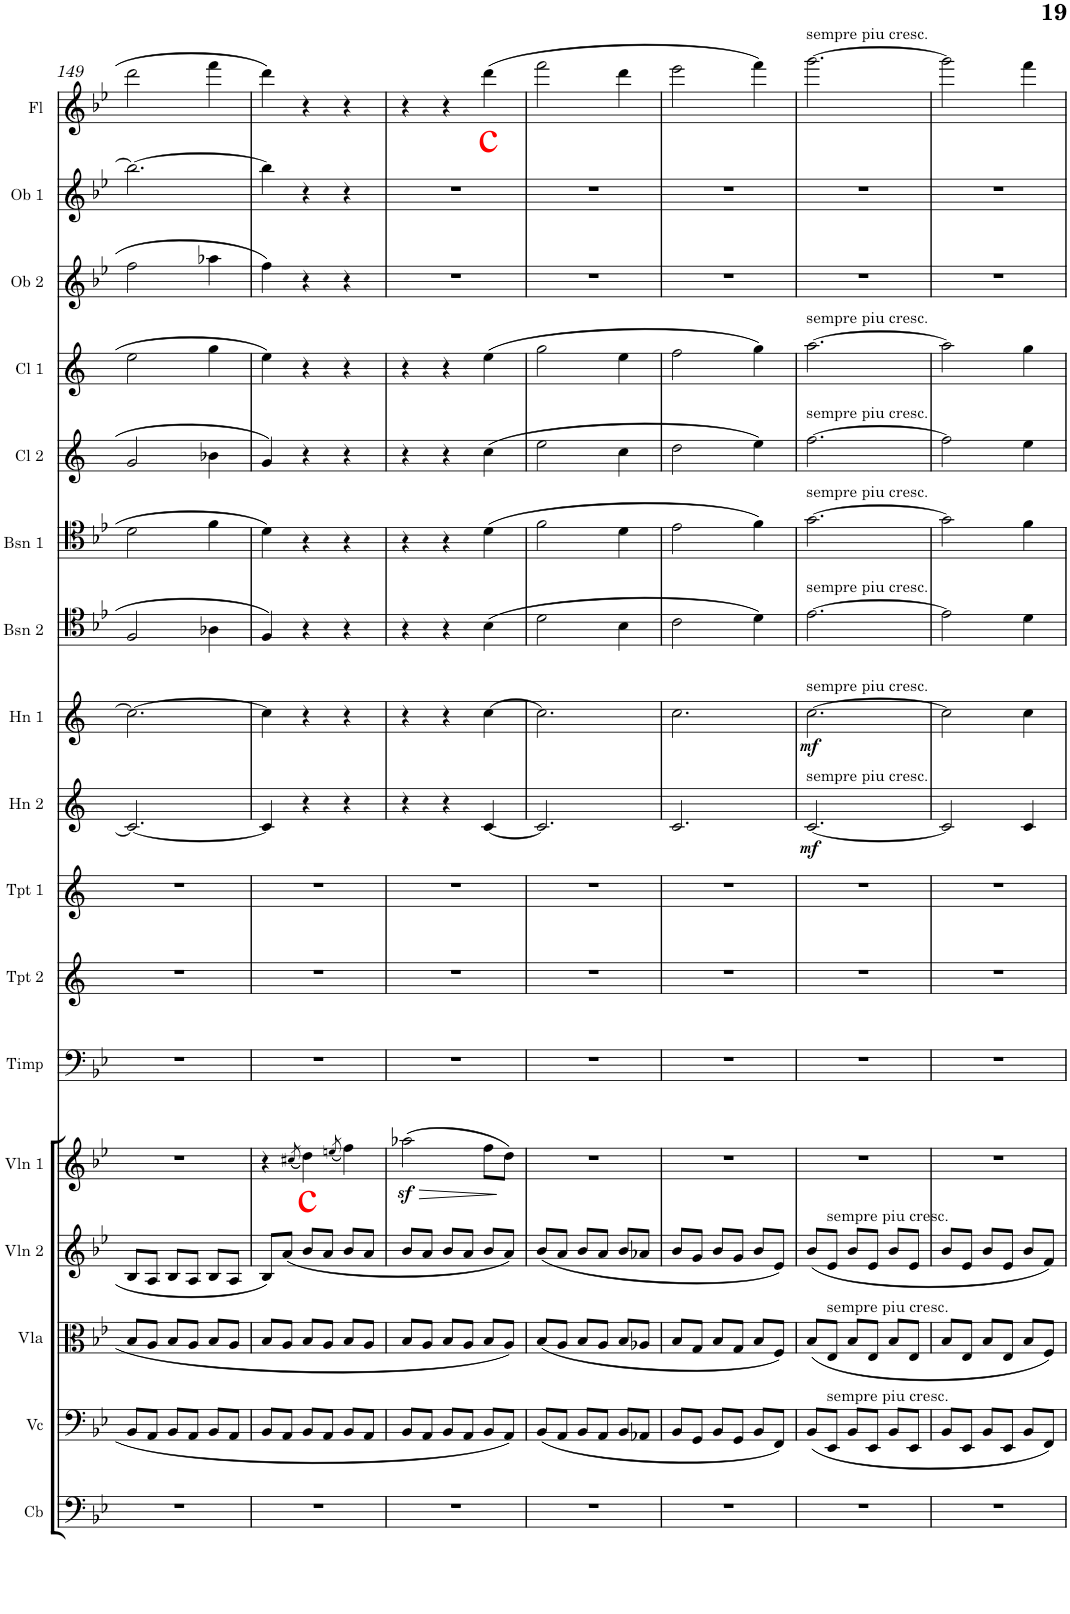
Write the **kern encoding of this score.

**kern	**kern	**kern	**kern	**kern	**text	**dynam	**kern	**kern	**kern	**kern	**dynam	**kern	**dynam	**kern	**kern	**kern	**kern	**kern	**kern	**kern	**text
*part17	*part16	*part15	*part14	*part13	*part13	*part13	*part12	*part11	*part10	*part9	*part9	*part8	*part8	*part7	*part6	*part5	*part4	*part3	*part2	*part1	*part1
*staff17	*staff16	*staff15	*staff14	*staff13	*staff13	*staff13	*staff12	*staff11	*staff10	*staff9	*staff9	*staff8	*staff8	*staff7	*staff6	*staff5	*staff4	*staff3	*staff2	*staff1	*staff1
*I"Contrabass	*I"Violoncello	*I"Viola	*I"Violin 2	*I"Violin 1	*	*	*I"Timpani	*I"Bb Trumpet 2	*I"Bb Trumpet 1	*I"Bb (basso) Horn 2	*	*I"Bb (basso) Horn 1	*	*I"Bassoon 2	*I"Bassoon 1	*I"Bb Clarinet 2	*I"Bb Clarinet 1	*I"Oboe 2	*I"Oboe 1	*I"Flute	*
*I'Cb	*I'Vc	*I'Vla	*I'Vln 2	*I'Vln 1	*	*	*I'Timp	*I'Tpt 2	*I'Tpt 1	*I'Hn 2	*	*I'Hn 1	*	*I'Bsn 2	*I'Bsn 1	*I'Cl 2	*I'Cl 1	*I'Ob 2	*I'Ob 1	*I'Fl	*
!!LO:PB:g=z
*clefF4	*clefF4	*clefC3	*clefG2	*clefG2	*	*	*clefF4	*clefG2	*clefG2	*clefG2	*	*clefG2	*	*clefC4	*clefC4	*clefG2	*clefG2	*clefG2	*clefG2	*clefG2	*
*Trd7c12	*	*	*	*	*	*	*	*Trd1c2	*Trd1c2	*Trd8c14	*	*Trd8c14	*	*	*	*Trd1c2	*Trd1c2	*	*	*	*
*k[b-e-]	*k[b-e-]	*k[b-e-]	*k[b-e-]	*k[b-e-]	*	*	*k[b-e-]	*k[]	*k[]	*k[]	*	*k[]	*	*k[b-e-]	*k[b-e-]	*k[]	*k[]	*k[b-e-]	*k[b-e-]	*k[b-e-]	*
*M3/4	*M3/4	*M3/4	*M3/4	*M3/4	*	*	*M3/4	*M3/4	*M3/4	*M3/4	*	*M3/4	*	*M3/4	*M3/4	*M3/4	*M3/4	*M3/4	*M3/4	*M3/4	*
=149	=149	=149	=149	=149	=149	=149	=149	=149	=149	=149	=149	=149	=149	=149	=149	=149	=149	=149	=149	=149	=149
2.r	8BB-/L	8B-/L	8B-/L	2.r	.	.	2.r	2.r	2.r	2.c/_	.	2.cc\_	.	2F/	2d\	2g/	2ee\	2ff\	2.bb-\_	2ddd\	.
.	8AA/J	8A/J	8A/J	.	.	.	.	.	.	.	.	.	.	.	.	.	.	.	.	.	.
.	8BB-/L	8B-/L	8B-/L	.	.	.	.	.	.	.	.	.	.	.	.	.	.	.	.	.	.
.	8AA/J	8A/J	8A/J	.	.	.	.	.	.	.	.	.	.	.	.	.	.	.	.	.	.
.	8BB-/L	8B-/L	8B-/L	.	.	.	.	.	.	.	.	.	.	4A-X\	4f\	4b-X\	4gg\	4aa-X\	.	4fff\	.
.	8AA/J	8A/J	8A/J	.	.	.	.	.	.	.	.	.	.	.	.	.	.	.	.	.	.
=150	=150	=150	=150	=150	=150	=150	=150	=150	=150	=150	=150	=150	=150	=150	=150	=150	=150	=150	=150	=150	=150
2.r	8BB-/L	8B-/L	8B-/L	4r	.	.	2.r	2.r	2.r	4c/]	.	4cc\]	.	4F/	4d\	4g/	4ee\	4ff\	4bb-\]	4ddd\	.
.	8AA/J	8A/J	(8a/J	.	.	.	.	.	.	.	.	.	.	.	.	.	.	.	.	.	.
.	.	.	.	(8qcc#X/	.	.	.	.	.	.	.	.	.	.	.	.	.	.	.	.	.
!	!	!	!	!	!LO:LY:b:color=#FF0000	!	!	!	!	!	!	!	!	!	!	!	!	!	!	!	!
.	8BB-/L	8B-/L	8b-/L	4dd\)	c	.	.	.	.	4r	.	4r	.	4r	4r	4r	4r	4r	4r	4r	.
.	8AA/J	8A/J	8a/J	.	.	.	.	.	.	.	.	.	.	.	.	.	.	.	.	.	.
.	.	.	.	(8qeen/	.	.	.	.	.	.	.	.	.	.	.	.	.	.	.	.	.
.	8BB-/L	8B-/L	8b-/L	4ff\)	.	.	.	.	.	4r	.	4r	.	4r	4r	4r	4r	4r	4r	4r	.
.	8AA/J	8A/J	8a/J	.	.	.	.	.	.	.	.	.	.	.	.	.	.	.	.	.	.
=151	=151	=151	=151	=151	=151	=151	=151	=151	=151	=151	=151	=151	=151	=151	=151	=151	=151	=151	=151	=151	=151
!	!	!	!	!	!	!LO:HP:b	!	!	!	!	!	!	!	!	!	!	!	!	!	!	!
2.r	8BB-/L	8B-/L	8b-/L	(2aa-Xz<\	.	>	2.r	2.r	2.r	4r	.	4r	.	4r	4r	4r	4r	2.r	2.r	4r	.
.	8AA/J	8A/J	8a/J	.	.	.	.	.	.	.	.	.	.	.	.	.	.	.	.	.	.
.	8BB-/L	8B-/L	8b-/L	.	.	.	.	.	.	4r	.	4r	.	4r	4r	4r	4r	.	.	4r	.
.	8AA/J	8A/J	8a/J	.	.	.	.	.	.	.	.	.	.	.	.	.	.	.	.	.	.
!	!	!	!	!	!	!	!	!	!	!	!	!	!	!	!	!	!	!	!	!	!LO:LY:b:color=#FF0000
.	8BB-/L	8B-/L	8b-/L	8ff\L	.	.	.	.	.	[4c/	.	[4cc\	.	(4B-\	(4d\	(4cc\	(4ee\	.	.	(4ddd\	c
.	8AA/J	8A/J	8a/J)	8dd\J)	.	]	.	.	.	.	.	.	.	.	.	.	.	.	.	.	.
=152	=152	=152	=152	=152	=152	=152	=152	=152	=152	=152	=152	=152	=152	=152	=152	=152	=152	=152	=152	=152	=152
2.r	(8BB-/L	(8B-/L	(8b-/L	2.r	.	.	2.r	2.r	2.r	2.c/]	.	2.cc\]	.	2d\	2f\	2ee\	2gg\	2.r	2.r	2fff\	.
.	8AA/J	8A/J	8a/J	.	.	.	.	.	.	.	.	.	.	.	.	.	.	.	.	.	.
.	8BB-/L	8B-/L	8b-/L	.	.	.	.	.	.	.	.	.	.	.	.	.	.	.	.	.	.
.	8AA/J	8A/J	8a/J	.	.	.	.	.	.	.	.	.	.	.	.	.	.	.	.	.	.
.	8BB-/L	8B-/L	8b-/L	.	.	.	.	.	.	.	.	.	.	4B-\	4d\	4cc\	4ee\	.	.	4ddd\	.
.	8AA-X/J	8A-X/J	8a-X/J	.	.	.	.	.	.	.	.	.	.	.	.	.	.	.	.	.	.
=153	=153	=153	=153	=153	=153	=153	=153	=153	=153	=153	=153	=153	=153	=153	=153	=153	=153	=153	=153	=153	=153
2.r	8BB-/L	8B-/L	8b-/L	2.r	.	.	2.r	2.r	2.r	2.c/	.	2.cc\	.	2c\	2e-\	2dd\	2ff\	2.r	2.r	2eee-\	.
.	8GG/J	8G/J	8g/J	.	.	.	.	.	.	.	.	.	.	.	.	.	.	.	.	.	.
.	8BB-/L	8B-/L	8b-/L	.	.	.	.	.	.	.	.	.	.	.	.	.	.	.	.	.	.
.	8GG/J	8G/J	8g/J	.	.	.	.	.	.	.	.	.	.	.	.	.	.	.	.	.	.
.	8BB-/L	8B-/L	8b-/L	.	.	.	.	.	.	.	.	.	.	4d\)	4f\)	4ee\)	4gg\)	.	.	4fff\)	.
.	8FF/J)	8F/J)	8e-/J)	.	.	.	.	.	.	.	.	.	.	.	.	.	.	.	.	.	.
=154	=154	=154	=154	=154	=154	=154	=154	=154	=154	=154	=154	=154	=154	=154	=154	=154	=154	=154	=154	=154	=154
!	!	!	!	!	!	!	!	!	!	!	!	!	!	!	!	!	!	!	!	!LO:TX:a:t=sempre piu cresc.	!
!	!	!	!	!	!	!	!	!	!	!	!	!	!	!	!	!	!LO:TX:a:t=sempre piu cresc.	!	!	!	!
!	!	!	!	!	!	!	!	!	!	!	!	!	!	!	!	!LO:TX:a:t=sempre piu cresc.	!	!	!	!	!
!	!	!	!	!	!	!	!	!	!	!	!	!	!	!	!LO:TX:a:t=sempre piu cresc.	!	!	!	!	!	!
!	!	!	!	!	!	!	!	!	!	!	!	!	!	!LO:TX:a:t=sempre piu cresc.	!	!	!	!	!	!	!
!	!	!	!	!	!	!	!	!	!	!	!	!LO:TX:a:t=sempre piu cresc.	!	!	!	!	!	!	!	!	!
!	!	!	!	!	!	!	!	!	!	!LO:TX:a:t=sempre piu cresc.	!	!	!	!	!	!	!	!	!	!	!
!	!	!	!	!	!	!	!	!	!	!	!LO:DY:b	!	!LO:DY:b	!	!	!	!	!	!	!	!
2.r	(8BB-/L	(8B-/L	(8b-/L	2.r	.	.	2.r	2.r	2.r	[2.c/	mf	[2.cc\	mf	[2.e-\	[2.g\	[2.ff\	[2.aa\	2.r	2.r	[2.ggg\	.
!	!	!	!LO:TX:a:t=sempre piu cresc.	!	!	!	!	!	!	!	!	!	!	!	!	!	!	!	!	!	!
!	!	!LO:TX:a:t=sempre piu cresc.	!	!	!	!	!	!	!	!	!	!	!	!	!	!	!	!	!	!	!
!	!LO:TX:a:t=sempre piu cresc.	!	!	!	!	!	!	!	!	!	!	!	!	!	!	!	!	!	!	!	!
.	8EE-/J	8E-/J	8e-/J	.	.	.	.	.	.	.	.	.	.	.	.	.	.	.	.	.	.
.	8BB-/L	8B-/L	8b-/L	.	.	.	.	.	.	.	.	.	.	.	.	.	.	.	.	.	.
.	8EE-/J	8E-/J	8e-/J	.	.	.	.	.	.	.	.	.	.	.	.	.	.	.	.	.	.
.	8BB-/L	8B-/L	8b-/L	.	.	.	.	.	.	.	.	.	.	.	.	.	.	.	.	.	.
.	8EE-/J	8E-/J	8e-/J	.	.	.	.	.	.	.	.	.	.	.	.	.	.	.	.	.	.
=155	=155	=155	=155	=155	=155	=155	=155	=155	=155	=155	=155	=155	=155	=155	=155	=155	=155	=155	=155	=155	=155
2.r	8BB-/L	8B-/L	8b-/L	2.r	.	.	2.r	2.r	2.r	2c/]	.	2cc\]	.	2e-\]	2g\]	2ff\]	2aa\]	2.r	2.r	2ggg\]	.
.	8EE-/J	8E-/J	8e-/J	.	.	.	.	.	.	.	.	.	.	.	.	.	.	.	.	.	.
.	8BB-/L	8B-/L	8b-/L	.	.	.	.	.	.	.	.	.	.	.	.	.	.	.	.	.	.
.	8EE-/J	8E-/J	8e-/J	.	.	.	.	.	.	.	.	.	.	.	.	.	.	.	.	.	.
.	8BB-/L	8B-/L	8b-/L	.	.	.	.	.	.	4c/	.	4cc\	.	4d\	4f\	4ee\	4gg\	.	.	4fff\	.
.	8FF/J)	8F/J)	8f/J)	.	.	.	.	.	.	.	.	.	.	.	.	.	.	.	.	.	.
=	=	=	=	=	=	=	=	=	=	=	=	=	=	=	=	=	=	=	=	=	=
*-	*-	*-	*-	*-	*-	*-	*-	*-	*-	*-	*-	*-	*-	*-	*-	*-	*-	*-	*-	*-	*-
